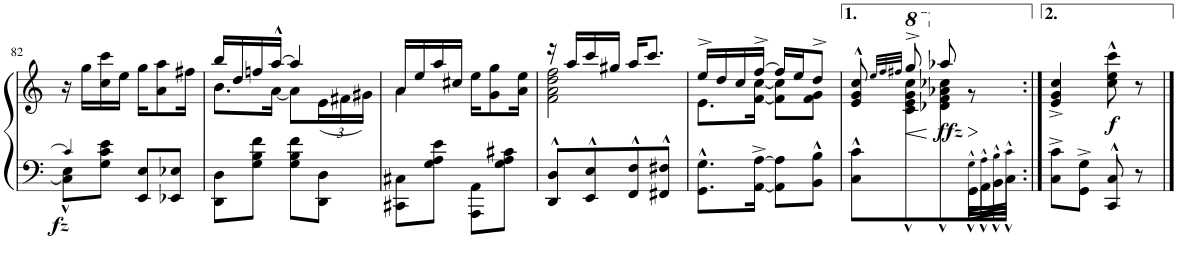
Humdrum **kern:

**kern	**kern	**dynam
*part1	*part1	*part1
*staff2	*staff1	*staff1/2
*I"Piano	*	*
*I'Pno.	*	*
!!LO:PB:g=z
*clefF4	*clefG2	*
*k[]	*k[]	*
*M2/4	*M2/4	*
=82	=82	=82
*^	*	*
!	!	!	!LO:DY:b=2
8C\]^^ 8E\^^L	4c!/]	16r	fz
.	.	16gg\LL	.
8G\ 8c\ 8e\J	.	16cc\ 16ccc\	.
.	.	16ee\JJ	.
8EE/ 8E/L	4ryy	16gg\KL	.
.	.	8a\ 8aa\	.
8EE-X/ 8E-X/J	.	.	.
.	.	16ff#X\Jk	.
*v	*v	*	*
=83	=83	=83
*	*^	*
8DD\ 8D\L	16bb/LL	8.b\L	.
.	16dd/	.	.
8G\ 8B\ 8f\J	16ffn/	.	.
.	[16aa^^/JJ	[16a\Jk	.
8G\ 8B\ 8f\L	4aa/]	8a\L]	.
*	*	*Xbrackettup	*
8DD\ 8D\J	.	(24e\L	.
.	.	24f#X\	.
.	.	24g#X\JJ)	.
=84	=84	=84	=84
8CC#X\ 8C#X\L	16a/LL	4a\	.
.	16ee/	.	.
8G\ 8A\ 8e\J	16aa/	.	.
.	16cc#X/JJ	.	.
8AAA\ 8AA\L	16ee\KL	4ryy	.
.	8g\ 8gg\	.	.
8G\ 8A\ 8c#X\J	.	.	.
.	16a\ 16ee\Jk	.	.
=85	=85	=85	=85
8DD/^^ 8D/^^L	16r	2f\ 2a\ 2dd\ 2ff\	.
.	16aa/LL	.	.
8EE/^^ 8E/^^	16ccc/	.	.
.	16gg#X/JJ	.	.
8FF/^^ 8F/^^	16aa/KL	.	.
.	8.ccc/J	.	.
8FF#X/^^ 8F#X/^^J	.	.	.
=86	=86	=86	=86
8.GG\^^ 8.G\^^L	16ee^/LL	8.e\L	.
.	16dd/	.	.
.	16cc/	.	.
[16AA\^ [16A\^Jk	[16ff^/JJ	[16f\ [16cc\Jk	.
8AA\] 8A\]L	16ff/LL]	8f\] 8cc\]L	.
.	16ee/J	.	.
8BB\^^ 8B\^^J	8dd^/J	8f\ 8g\J	.
=87	=87	=87	=87
*^	*	*^	*
4.ryy	8C\^^ 8c\^^L	8e/^^ 8g/^^ 8cc/^^	4.ryy	8ryy	.
.	.	32qeee/LLL	.	.	.
.	.	32qfff/	.	.	.
.	.	32qfff#X/JJJ	.	.	.
.	4ryy	8ggg^>/	.	8c\^^ 8e\^^ 8g\^^ 8cc\^^	.
!	!	!	!	!	!LO:DY:b
.	.	8aa-X/	.	8d-X\^^ 8f\^^ 8a-X\^^ 8cc-X\^^	other-dynamics
32G^^!\LLL	32GG^^\LL	8ryy	8r	8ryy	.
32A^^!\	32AA^^\	.	.	.	.
32B^^!\	32BB^^\	.	.	.	.
32c^^!\JJJ	32C^^\JJJ	.	.	.	.
*v	*v	*	*	*	*
*	*v	*v	*v	*
=88:|!	=88:|!	=88:|!
8C\^ 8c\^L	4e/^ 4g/^ 4cc/^	.
8GG\^ 8G\^J	.	.
!	!	!LO:DY:b
8CC/^^ 8C/^^	8cc\^^ 8ee\^^ 8ccc\^^	f
8r	8r	.
==	==	==
*-	*-	*-
